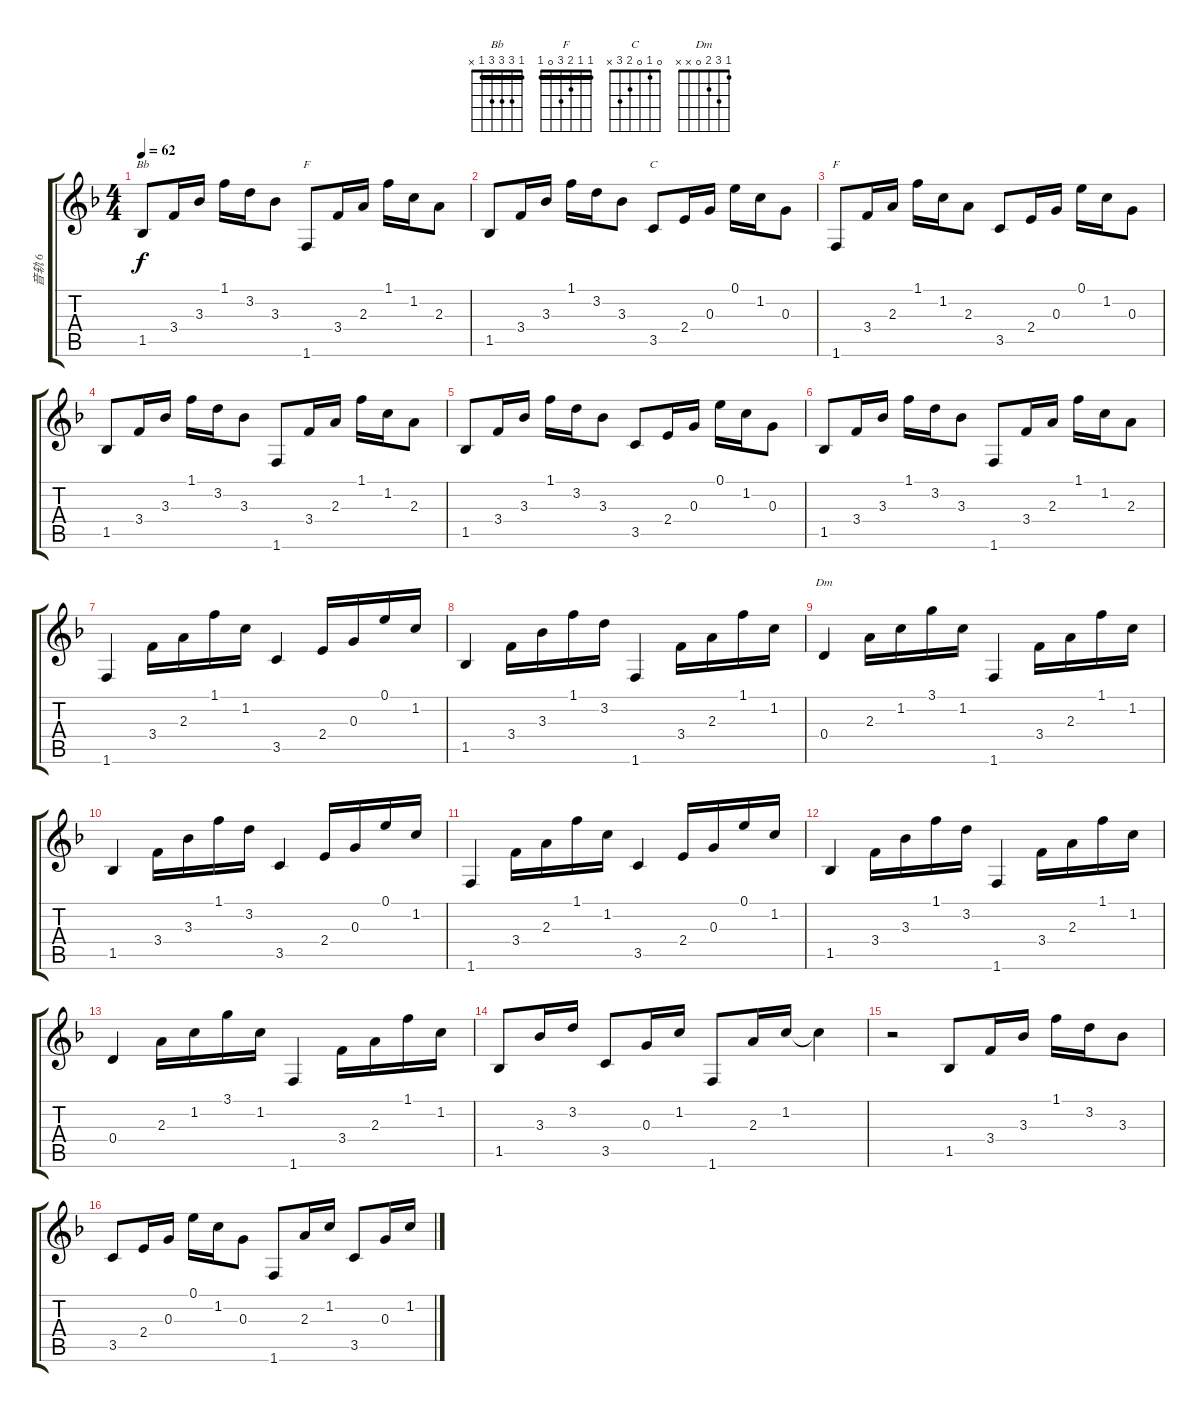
\track ("音轨 6" "音轨 6") {instrument acousticguitarsteel}
\staff {score tabs}
\tuning (E4 B3 G3 D3 A2 E2) {hide}
\chord ("Bb" 1 3 3 3 1 x) {barre 1}
\chord ("F" 1 1 2 3 3 1) {barre 1}
\chord ("C" 0 1 0 2 3 x)
\chord ("F" 1 1 2 3 0 1) {barre 1}
\chord ("Dm" 1 3 2 0 x x)
\ts (4 4)
\tempo 62
\clef g2
\ks f
1.5.8{ch "Bb" dy f} 3.4.16 3.3.16 1.1.16 3.2.16 3.3.8 1.6.8{ch "F"} 3.4.16 2.3.16 1.1.16 1.2.16 2.3.8 |
1.5.8 3.4.16 3.3.16 1.1.16 3.2.16 3.3.8 3.5.8{ch "C"} 2.4.16 0.3.16 0.1.16 1.2.16 0.3.8 |
1.6.8{ch "F"} 3.4.16 2.3.16 1.1.16 1.2.16 2.3.8 3.5.8 2.4.16 0.3.16 0.1.16 1.2.16 0.3.8 |
1.5.8 3.4.16 3.3.16 1.1.16 3.2.16 3.3.8 1.6.8 3.4.16 2.3.16 1.1.16 1.2.16 2.3.8 |
1.5.8 3.4.16 3.3.16 1.1.16 3.2.16 3.3.8 3.5.8 2.4.16 0.3.16 0.1.16 1.2.16 0.3.8 |
1.5.8 3.4.16 3.3.16 1.1.16 3.2.16 3.3.8 1.6.8 3.4.16 2.3.16 1.1.16 1.2.16 2.3.8 |
1.6.4 3.4.16 2.3.16 1.1.16 1.2.16 3.5.4 2.4.16 0.3.16 0.1.16 1.2.16 |
1.5.4 3.4.16 3.3.16 1.1.16 3.2.16 1.6.4 3.4.16 2.3.16 1.1.16 1.2.16 |
0.4.4{ch "Dm"} 2.3.16 1.2.16 3.1.16 1.2.16 1.6.4 3.4.16 2.3.16 1.1.16 1.2.16 |
1.5.4 3.4.16 3.3.16 1.1.16 3.2.16 3.5.4 2.4.16 0.3.16 0.1.16 1.2.16 |
1.6.4 3.4.16 2.3.16 1.1.16 1.2.16 3.5.4 2.4.16 0.3.16 0.1.16 1.2.16 |
1.5.4 3.4.16 3.3.16 1.1.16 3.2.16 1.6.4 3.4.16 2.3.16 1.1.16 1.2.16 |
0.4.4 2.3.16 1.2.16 3.1.16 1.2.16 1.6.4 3.4.16 2.3.16 1.1.16 1.2.16 |
1.5.8 3.3.16 3.2.16 3.5.8 0.3.16 1.2.16 1.6.8 2.3.16 1.2.16 1.2{t}.4 |
r.2 1.5.8 3.4.16 3.3.16 1.1.16 3.2.16 3.3.8 |
3.5.8 2.4.16 0.3.16 0.1.16 1.2.16 0.3.8 1.6.8 2.3.16 1.2.16 3.5.8 0.3.16 1.2.16
